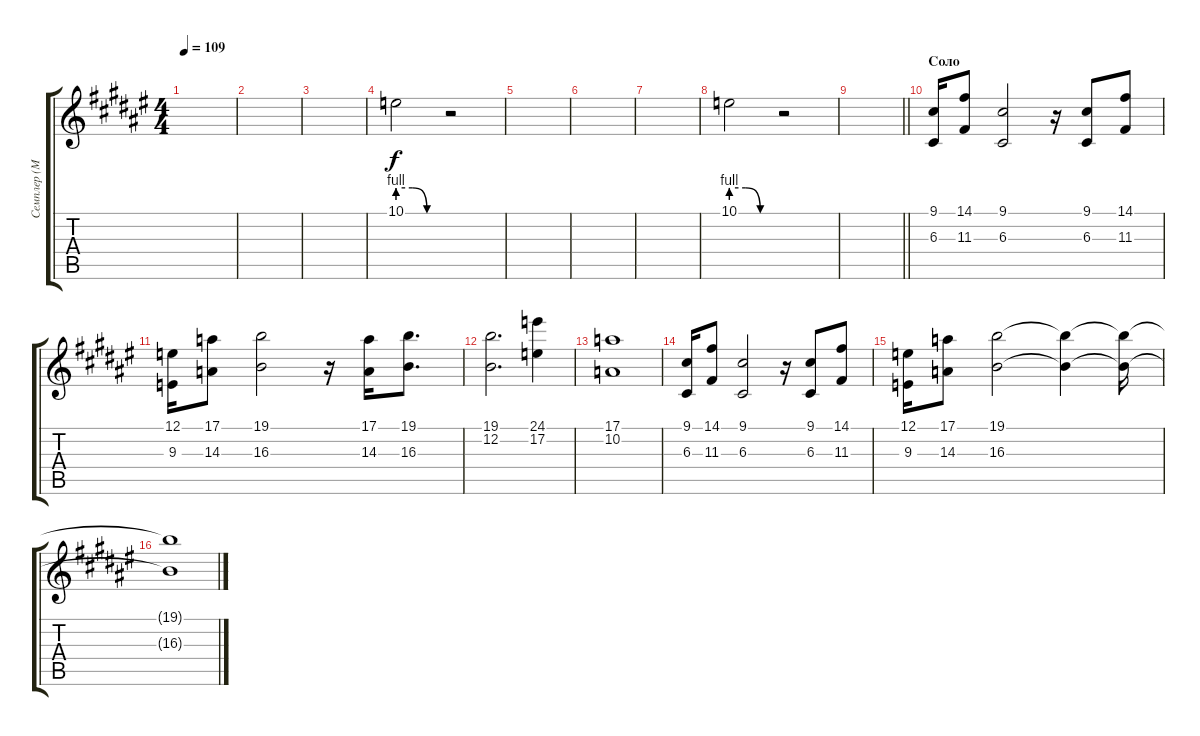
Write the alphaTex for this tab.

\track ("Семплер (М.Юрак)" "Семплер (М") {instrument lead2sawtooth}
\staff {score tabs}
\tuning (E4 B3 G3 D3 A2 E2) {hide}
\ts (4 4)
\tempo 109
\clef g2
\ks f#
|
|
|
10.1{be (custom 0 4 20 4 40 0 60 0)}.2 r.2 |
|
|
|
10.1{be (custom 0 4 20 4 40 0 60 0)}.2 r.2 |
\barLineRight lightlight
|
\section ("" "Соло")
(9.1 6.3).16 (14.1 11.3).8 (9.1 6.3).2 r.16 (9.1 6.3).8 (14.1 11.3).8 |
(12.1 9.3).16 (17.1 14.3).8 (19.1 16.3).2 r.16 (17.1 14.3).16 (19.1 16.3).8{d} |
(19.1 12.2).2{d} (24.1 17.2).4 |
(17.1 10.2).1 |
(9.1 6.3).16 (14.1 11.3).8 (9.1 6.3).2 r.16 (9.1 6.3).8 (14.1 11.3).8 |
(12.1 9.3).16 (17.1 14.3).8 (19.1 16.3).2 (19.1{t} 16.3{t}).4 (19.1{t} 16.3{t}).16 |
(19.1{t} 16.3{t}).1
